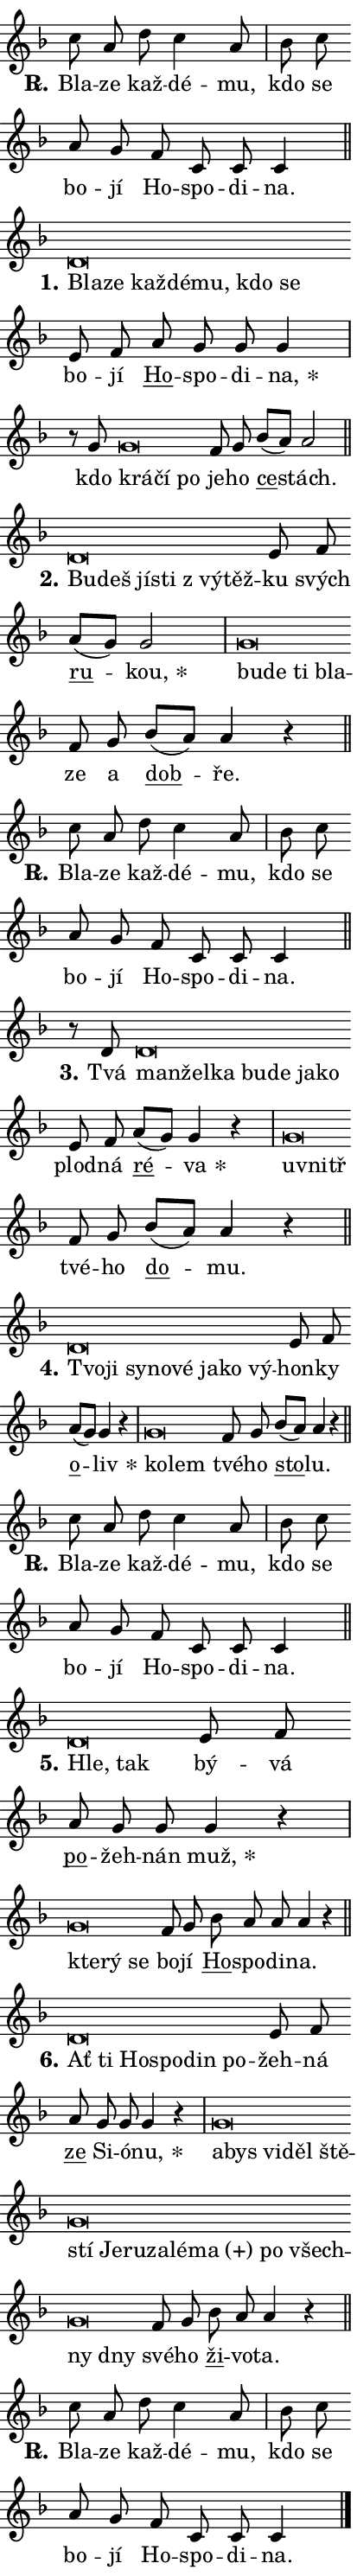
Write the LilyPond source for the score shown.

\version "2.24.0"
\header { tagline = "" }
\paper {
  indent = 0\cm
  top-margin = 0\cm
  right-margin = 0.13\cm % to fit lyric hyphens
  bottom-margin = 0\cm
  left-margin = 0\cm
  paper-width = 7\cm
  page-breaking = #ly:one-page-breaking
  system-system-spacing.basic-distance = #11
  score-system-spacing.basic-distance = #11
  ragged-last = ##f
}


%% Author: Thomas Morley
%% https://lists.gnu.org/archive/html/lilypond-user/2020-05/msg00002.html
#(define (line-position grob)
"Returns position of @var[grob} in current system:
   @code{'start}, if at first time-step
   @code{'end}, if at last time-step
   @code{'middle} otherwise
"
  (let* ((col (ly:item-get-column grob))
         (ln (ly:grob-object col 'left-neighbor))
         (rn (ly:grob-object col 'right-neighbor))
         (col-to-check-left (if (ly:grob? ln) ln col))
         (col-to-check-right (if (ly:grob? rn) rn col))
         (break-dir-left
           (and
             (ly:grob-property col-to-check-left 'non-musical #f)
             (ly:item-break-dir col-to-check-left)))
         (break-dir-right
           (and
             (ly:grob-property col-to-check-right 'non-musical #f)
             (ly:item-break-dir col-to-check-right))))
        (cond ((eqv? 1 break-dir-left) 'start)
              ((eqv? -1 break-dir-right) 'end)
              (else 'middle))))

#(define (tranparent-at-line-position vctor)
  (lambda (grob)
  "Relying on @code{line-position} select the relevant enry from @var{vctor}.
Used to determine transparency,"
    (case (line-position grob)
      ((end) (not (vector-ref vctor 0)))
      ((middle) (not (vector-ref vctor 1)))
      ((start) (not (vector-ref vctor 2))))))

noteHeadBreakVisibility =
#(define-music-function (break-visibility)(vector?)
"Makes @code{NoteHead}s transparent relying on @var{break-visibility}"
#{
  \override NoteHead.transparent =
    #(tranparent-at-line-position break-visibility)
#})

#(define delete-ledgers-for-transparent-note-heads
  (lambda (grob)
    "Reads whether a @code{NoteHead} is transparent.
If so this @code{NoteHead} is removed from @code{'note-heads} from
@var{grob}, which is supposed to be @code{LedgerLineSpanner}.
As a result ledgers are not printed for this @code{NoteHead}"
    (let* ((nhds-array (ly:grob-object grob 'note-heads))
           (nhds-list
             (if (ly:grob-array? nhds-array)
                 (ly:grob-array->list nhds-array)
                 '()))
           ;; Relies on the transparent-property being done before
           ;; Staff.LedgerLineSpanner.after-line-breaking is executed.
           ;; This is fragile ...
           (to-keep
             (remove
               (lambda (nhd)
                 (ly:grob-property nhd 'transparent #f))
               nhds-list)))
      ;; TODO find a better method to iterate over grob-arrays, similiar
      ;; to filter/remove etc for lists
      ;; For now rebuilt from scratch
      (set! (ly:grob-object grob 'note-heads)  '())
      (for-each
        (lambda (nhd)
          (ly:pointer-group-interface::add-grob grob 'note-heads nhd))
        to-keep))))

squashNotes = {
  \override NoteHead.X-extent = #'(-0.2 . 0.2)
  \override NoteHead.Y-extent = #'(-0.75 . 0)
  \override NoteHead.stencil =
    #(lambda (grob)
       (let ((pos (ly:grob-property grob 'staff-position)))
         (begin
           (if (< pos -7) (display "ERROR: Lower brevis then expected\n") (display "OK: Expected brevis position\n"))
           (if (<= pos -6) ly:text-interface::print ly:note-head::print))))
}
unSquashNotes = {
  \revert NoteHead.X-extent
  \revert NoteHead.Y-extent
  \revert NoteHead.stencil
}

hideNotes = \noteHeadBreakVisibility #begin-of-line-visible
unHideNotes = \noteHeadBreakVisibility #all-visible

% work-around for resetting accidentals
% https://lilypond.org/doc/v2.23/Documentation/notation/displaying-rhythms#unmetered-music
cadenzaMeasure = {
  \cadenzaOff
  \partial 1024 s1024
  \cadenzaOn
}

#(define-markup-command (accent layout props text) (markup?)
  "Underline accented syllable"
  (interpret-markup layout props
    #{\markup \override #'(offset . 4.3) \underline { #text }#}))

responsum = \markup \concat {
  "R" \hspace #-1.05 \path #0.1 #'((moveto 0 0.07) (lineto 0.9 0.8)) \hspace #0.05 "."
}

spaceSize = #0.6828661417322834 % exact space size for TeX Gyre Schola

\layout {
  \context {
    \Staff
    \remove "Time_signature_engraver"
    \override LedgerLineSpanner.after-line-breaking = #delete-ledgers-for-transparent-note-heads
  }
  \context {
    \Lyrics {
      \override LyricSpace.minimum-distance = \spaceSize
      \override LyricText.font-name = #"TeX Gyre Schola"
      \override LyricText.font-size = 1
      \override StanzaNumber.font-name = #"TeX Gyre Schola Bold"
      \override StanzaNumber.font-size = 1
    }
  }
  \context {
    \Score 
    \override NoteHead.text =
      #(lambda (grob) 
        (let ((pos (ly:grob-property grob 'staff-position)))
          #{\markup {
            \combine
              \halign #-0.55 \raise #(if (= pos -6) 0 0.5) \override #'(thickness . 2) \draw-line #'(3.2 . 0)
              \musicglyph "noteheads.sM1"
          }#}))
  }
}

% magnetic-lyrics.ily
%
%   written by
%     Jean Abou Samra <jean@abou-samra.fr>
%     Werner Lemberg <wl@gnu.org>
%
%   adapted by
%     Jiri Hon <jiri.hon@gmail.com>
%
% Version 2022-Apr-15

% https://www.mail-archive.com/lilypond-user@gnu.org/msg149350.html

#(define (Left_hyphen_pointer_engraver context)
   "Collect syllable-hyphen-syllable occurrences in lyrics and store
them in properties.  This engraver only looks to the left.  For
example, if the lyrics input is @code{foo -- bar}, it does the
following.

@itemize @bullet
@item
Set the @code{text} property of the @code{LyricHyphen} grob between
@q{foo} and @q{bar} to @code{foo}.

@item
Set the @code{left-hyphen} property of the @code{LyricText} grob with
text @q{foo} to the @code{LyricHyphen} grob between @q{foo} and
@q{bar}.
@end itemize

Use this auxiliary engraver in combination with the
@code{lyric-@/text::@/apply-@/magnetic-@/offset!} hook."
   (let ((hyphen #f)
         (text #f))
     (make-engraver
      (acknowledgers
       ((lyric-syllable-interface engraver grob source-engraver)
        (set! text grob)))
      (end-acknowledgers
       ((lyric-hyphen-interface engraver grob source-engraver)
        ;(when (not (grob::has-interface grob 'lyric-space-interface))
          (set! hyphen grob)));)
      ((stop-translation-timestep engraver)
       (when (and text hyphen)
         (ly:grob-set-object! text 'left-hyphen hyphen))
       (set! text #f)
       (set! hyphen #f)))))

#(define (lyric-text::apply-magnetic-offset! grob)
   "If the space between two syllables is less than the value in
property @code{LyricText@/.details@/.squash-threshold}, move the right
syllable to the left so that it gets concatenated with the left
syllable.

Use this function as a hook for
@code{LyricText@/.after-@/line-@/breaking} if the
@code{Left_@/hyphen_@/pointer_@/engraver} is active."
   (let ((hyphen (ly:grob-object grob 'left-hyphen #f)))
     (when hyphen
       (let ((left-text (ly:spanner-bound hyphen LEFT)))
         (when (grob::has-interface left-text 'lyric-syllable-interface)
           (let* ((common (ly:grob-common-refpoint grob left-text X))
                  (this-x-ext (ly:grob-extent grob common X))
                  (left-x-ext
                   (begin
                     ;; Trigger magnetism for left-text.
                     (ly:grob-property left-text 'after-line-breaking)
                     (ly:grob-extent left-text common X)))
                  ;; `delta` is the gap width between two syllables.
                  (delta (- (interval-start this-x-ext)
                            (interval-end left-x-ext)))
                  (details (ly:grob-property grob 'details))
                  (threshold (assoc-get 'squash-threshold details 0.2)))
             (when (< delta threshold)
               (let* (;; We have to manipulate the input text so that
                      ;; ligatures crossing syllable boundaries are not
                      ;; disabled.  For languages based on the Latin
                      ;; script this is essentially a beautification.
                      ;; However, for non-Western scripts it can be a
                      ;; necessity.
                      (lt (ly:grob-property left-text 'text))
                      (rt (ly:grob-property grob 'text))
                      (is-space (grob::has-interface hyphen 'lyric-space-interface))
                      (space (if is-space " " ""))
                      (extra-delta (if is-space spaceSize 0))
                      ;; Append new syllable.
                      (ltrt-space (if (and (string? lt) (string? rt))
                                (string-append lt space rt)
                                (make-concat-markup (list lt space rt))))
                      ;; Right-align `ltrt` to the right side.
                      (ltrt-space-markup (grob-interpret-markup
                               grob
                               (make-translate-markup
                                (cons (interval-length this-x-ext) 0)
                                (make-right-align-markup ltrt-space)))))
                 (begin
                   ;; Don't print `left-text`.
                   (ly:grob-set-property! left-text 'stencil #f)
                   ;; Set text and stencil (which holds all collected
                   ;; syllables so far) and shift it to the left.
                   (ly:grob-set-property! grob 'text ltrt-space)
                   (ly:grob-set-property! grob 'stencil ltrt-space-markup)
                   (ly:grob-translate-axis! grob (- (- delta extra-delta)) X))))))))))


#(define (lyric-hyphen::displace-bounds-first grob)
   ;; Make very sure this callback isn't triggered too early.
   (let ((left (ly:spanner-bound grob LEFT))
         (right (ly:spanner-bound grob RIGHT)))
     (ly:grob-property left 'after-line-breaking)
     (ly:grob-property right 'after-line-breaking)
     (ly:lyric-hyphen::print grob)))

squashThreshold = #0.4

\layout {
  \context {
    \Lyrics
    \consists #Left_hyphen_pointer_engraver
    \override LyricText.after-line-breaking =
      #lyric-text::apply-magnetic-offset!
    \override LyricHyphen.stencil = #lyric-hyphen::displace-bounds-first
    \override LyricText.details.squash-threshold = \squashThreshold
    \override LyricHyphen.minimum-distance = 0
    \override LyricHyphen.minimum-length = \squashThreshold
  }
}

squashText = \override LyricText.details.squash-threshold = 9999
unSquashText = \override LyricText.details.squash-threshold = \squashThreshold

leftText = \override LyricText.self-alignment-X = #LEFT
unLeftText = \revert LyricText.self-alignment-X

starOffset = #(lambda (grob) 
                (let ((x_offset (ly:self-alignment-interface::aligned-on-x-parent grob)))
                  (if (= x_offset 0) 0 (+ x_offset 1.2))))

star = #(define-music-function (syllable)(string?)
"Append star separator at the end of a syllable"
#{
  \once \override LyricText.X-offset = #starOffset
  \lyricmode { \markup {
    #syllable
    \override #'((font-name . "TeX Gyre Schola Bold")) \hspace #0.2 \lower #0.65 \larger "*"
  } }
#})

starAccent = #(define-music-function (syllable)(string?)
"Append star separator at the end of a syllable and make accent"
#{
  \once \override LyricText.X-offset = #starOffset
  \lyricmode { \markup {
    \accent #syllable
    \override #'((font-name . "TeX Gyre Schola Bold")) \hspace #0.2 \lower #0.65 \larger "*"
  } }
#})

breath = #(define-music-function (syllable)(string?)
"Append breathing indicator at the end of a syllable"
#{
  \lyricmode { \markup { #syllable "+" } }
#})

optionalBreath = #(define-music-function (syllable)(string?)
"Append optional breathing indicator at the end of a syllable"
#{
  \lyricmode { \markup { #syllable "(+)" } }
#})


\score {
    <<
        \new Voice = "melody" { \cadenzaOn \key f \major \relative { c''8 a d c4 a8 \cadenzaMeasure \bar "|" bes8 c \bar "" a g \bar "" f c c c4 \cadenzaMeasure \bar "||" \break } }
        \new Lyrics \lyricsto "melody" { \lyricmode { \set stanza = \responsum
Bla -- ze kaž -- dé -- mu, kdo se bo -- jí Ho -- spo -- di -- na. } }
    >>
    \layout {}
}

\score {
    <<
        \new Voice = "melody" { \cadenzaOn \key f \major \relative { \squashNotes d'\breve*1/16 \hideNotes \breve*1/16 \bar "" \breve*1/16 \bar "" \breve*1/16 \bar "" \breve*1/16 \bar "" \breve*1/16 \breve*1/16 \bar "" \unHideNotes \unSquashNotes e8 f \bar "" a g g g4 \cadenzaMeasure \bar "|" r8 g \squashNotes g\breve*1/16 \hideNotes \breve*1/16 \breve*1/16 \bar "" \unHideNotes \unSquashNotes f8 g \bar "" bes[( a)] a2 \cadenzaMeasure \bar "||" \break } }
        \new Lyrics \lyricsto "melody" { \lyricmode { \set stanza = "1."
\leftText Bla -- \squashText ze kaž -- dé -- mu, kdo se \unLeftText \unSquashText bo -- jí \markup \accent Ho -- spo -- di -- \star na, kdo \leftText krá -- \squashText čí po \unLeftText \unSquashText je -- ho \markup \accent ce -- stách. } }
    >>
    \layout {}
}

\score {
    <<
        \new Voice = "melody" { \cadenzaOn \key f \major \relative { \squashNotes d'\breve*1/16 \hideNotes \breve*1/16 \bar "" \breve*1/16 \bar "" \breve*1/16 \bar "" \breve*1/16 \breve*1/16 \bar "" \unHideNotes \unSquashNotes e8 f \bar "" a[( g)] g2 \cadenzaMeasure \bar "|" \squashNotes g\breve*1/16 \hideNotes \breve*1/16 \bar "" \breve*1/16 \breve*1/16 \bar "" \unHideNotes \unSquashNotes f8 g \bar "" bes[( a)] a4 r \cadenzaMeasure \bar "||" \break } }
        \new Lyrics \lyricsto "melody" { \lyricmode { \set stanza = "2."
\leftText Bu -- \squashText deš jí -- sti "z vý" -- těž -- \unLeftText \unSquashText ku svých \markup \accent ru -- \star kou, \leftText bu -- \squashText de ti bla -- \unLeftText \unSquashText ze a \markup \accent dob -- ře. } }
    >>
    \layout {}
}

\score {
    <<
        \new Voice = "melody" { \cadenzaOn \key f \major \relative { c''8 a d c4 a8 \cadenzaMeasure \bar "|" bes8 c \bar "" a g \bar "" f c c c4 \cadenzaMeasure \bar "||" \break } }
        \new Lyrics \lyricsto "melody" { \lyricmode { \set stanza = \responsum
Bla -- ze kaž -- dé -- mu, kdo se bo -- jí Ho -- spo -- di -- na. } }
    >>
    \layout {}
}

\score {
    <<
        \new Voice = "melody" { \cadenzaOn \key f \major \relative { r8 d' \squashNotes d\breve*1/16 \hideNotes \breve*1/16 \bar "" \breve*1/16 \bar "" \breve*1/16 \bar "" \breve*1/16 \bar "" \breve*1/16 \breve*1/16 \bar "" \unHideNotes \unSquashNotes e8 f \bar "" a[( g)] g4 r \cadenzaMeasure \bar "|" \squashNotes g\breve*1/16 \hideNotes \breve*1/16 \bar "" \unHideNotes \unSquashNotes f8 g \bar "" bes[( a)] a4 r \cadenzaMeasure \bar "||" \break } }
        \new Lyrics \lyricsto "melody" { \lyricmode { \set stanza = "3."
Tvá \leftText man -- \squashText žel -- ka bu -- de ja -- ko \unLeftText \unSquashText plod -- ná \markup \accent ré -- \star va \leftText u -- \squashText vnitř \unLeftText \unSquashText tvé -- ho \markup \accent do -- mu. } }
    >>
    \layout {}
}

\score {
    <<
        \new Voice = "melody" { \cadenzaOn \key f \major \relative { \squashNotes d'\breve*1/16 \hideNotes \breve*1/16 \bar "" \breve*1/16 \bar "" \breve*1/16 \bar "" \breve*1/16 \bar "" \breve*1/16 \bar "" \breve*1/16 \breve*1/16 \bar "" \unHideNotes \unSquashNotes e8 f \bar "" a[( g)] g4 r \cadenzaMeasure \bar "|" \squashNotes g\breve*1/16 \hideNotes \breve*1/16 \bar "" \unHideNotes \unSquashNotes f8 g \bar "" bes[( a)] a4 r \cadenzaMeasure \bar "||" \break } }
        \new Lyrics \lyricsto "melody" { \lyricmode { \set stanza = "4."
\leftText Tvo -- \squashText ji sy -- no -- vé ja -- ko vý -- \unLeftText \unSquashText hon -- ky \markup \accent o -- \star liv \leftText ko -- \squashText lem \unLeftText \unSquashText tvé -- ho \markup \accent sto -- lu. } }
    >>
    \layout {}
}

\score {
    <<
        \new Voice = "melody" { \cadenzaOn \key f \major \relative { c''8 a d c4 a8 \cadenzaMeasure \bar "|" bes8 c \bar "" a g \bar "" f c c c4 \cadenzaMeasure \bar "||" \break } }
        \new Lyrics \lyricsto "melody" { \lyricmode { \set stanza = \responsum
Bla -- ze kaž -- dé -- mu, kdo se bo -- jí Ho -- spo -- di -- na. } }
    >>
    \layout {}
}

\score {
    <<
        \new Voice = "melody" { \cadenzaOn \key f \major \relative { \squashNotes d'\breve*1/16 \hideNotes \breve*1/16 \bar "" \unHideNotes \unSquashNotes e8 f \bar "" a g g g4 r \cadenzaMeasure \bar "|" \squashNotes g\breve*1/16 \hideNotes \breve*1/16 \breve*1/16 \bar "" \unHideNotes \unSquashNotes f8 g \bar "" bes a a a4 r \cadenzaMeasure \bar "||" \break } }
        \new Lyrics \lyricsto "melody" { \lyricmode { \set stanza = "5."
\leftText Hle, \squashText tak \unLeftText \unSquashText bý -- vá \markup \accent po -- žeh -- nán \star muž, \leftText kte -- \squashText rý se \unLeftText \unSquashText bo -- jí \markup \accent Ho -- spo -- di -- na. } }
    >>
    \layout {}
}

\score {
    <<
        \new Voice = "melody" { \cadenzaOn \key f \major \relative { \squashNotes d'\breve*1/16 \hideNotes \breve*1/16 \bar "" \breve*1/16 \bar "" \breve*1/16 \bar "" \breve*1/16 \breve*1/16 \bar "" \unHideNotes \unSquashNotes e8 f \bar "" a g g g4 r \cadenzaMeasure \bar "|" \squashNotes g\breve*1/16 \hideNotes \breve*1/16 \bar "" \breve*1/16 \bar "" \breve*1/16 \bar "" \breve*1/16 \bar "" \breve*1/16 \bar "" \breve*1/16 \bar "" \breve*1/16 \bar "" \breve*1/16 \bar "" \breve*1/16 \bar "" \breve*1/16 \bar "" \breve*1/16 \bar "" \breve*1/16 \bar "" \breve*1/16 \breve*1/16 \bar "" \unHideNotes \unSquashNotes f8 g \bar "" bes a a4 r \cadenzaMeasure \bar "||" \break } }
        \new Lyrics \lyricsto "melody" { \lyricmode { \set stanza = "6."
\leftText Ať \squashText ti Ho -- spo -- din po -- \unLeftText \unSquashText žeh -- ná \markup \accent ze Si -- ó -- \star nu, \leftText a -- \squashText bys vi -- děl ště -- stí Je -- ru -- za -- lé -- \optionalBreath ma po všech -- ny dny \unLeftText \unSquashText své -- ho \markup \accent ži -- vo -- ta. } }
    >>
    \layout {}
}

\score {
    <<
        \new Voice = "melody" { \cadenzaOn \key f \major \relative { c''8 a d c4 a8 \cadenzaMeasure \bar "|" bes8 c \bar "" a g \bar "" f c c c4 \cadenzaMeasure \bar "||" \break } \bar "|." }
        \new Lyrics \lyricsto "melody" { \lyricmode { \set stanza = \responsum
Bla -- ze kaž -- dé -- mu, kdo se bo -- jí Ho -- spo -- di -- na. } }
    >>
    \layout {}
}
